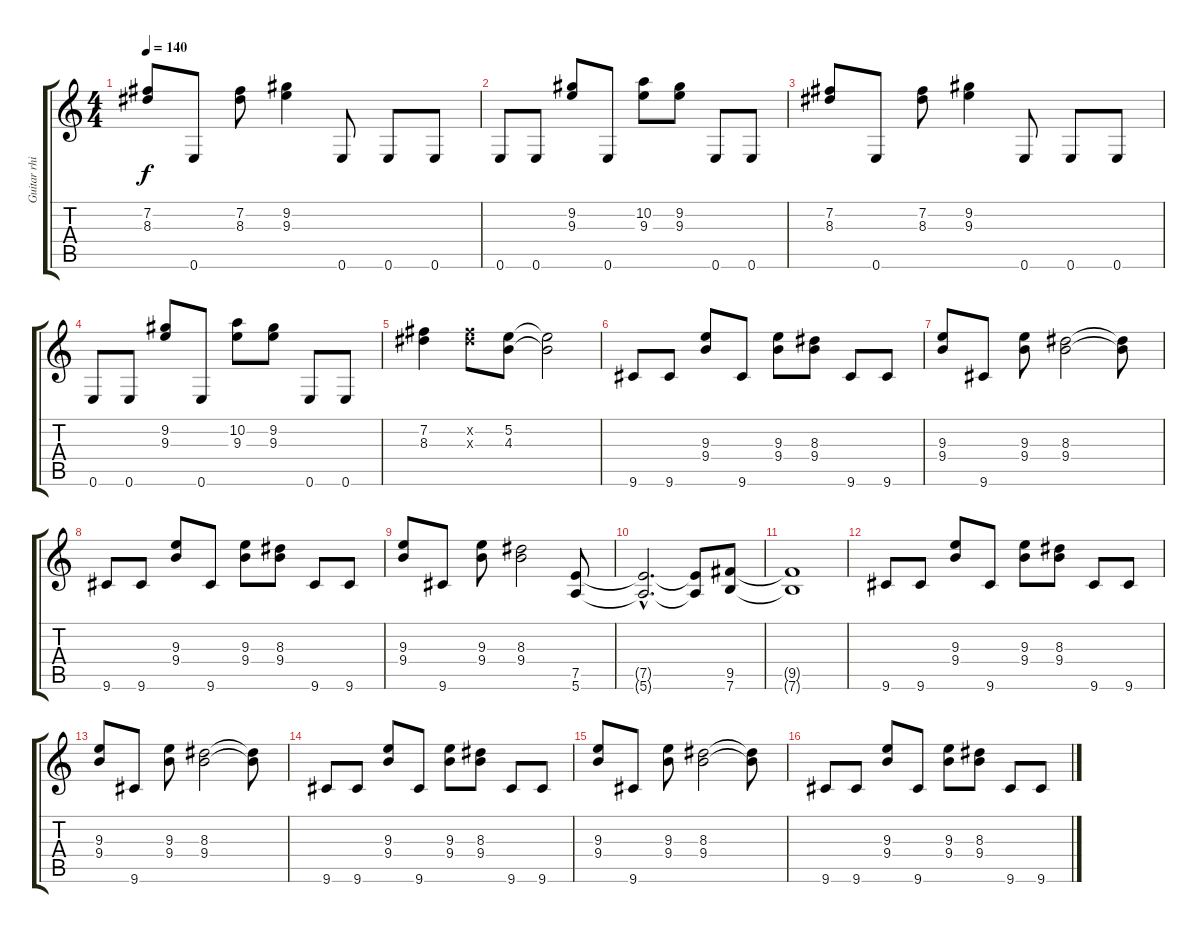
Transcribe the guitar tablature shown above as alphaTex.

\track ("Guitar rhithm" "Guitar rhi") {instrument distortionguitar}
\staff {score tabs}
\tuning (E4 B3 G3 D3 A2 E2) {hide}
\ts (4 4)
\tempo 140
\clef g2
\ks c
(7.2 8.3).8{dy f} 0.6.8 (7.2 8.3).8 (9.2 9.3).4 0.6.8 0.6.8 0.6.8 |
0.6.8 0.6.8 (9.2 9.3).8 0.6.8 (10.2 9.3).8 (9.2 9.3).8 0.6.8 0.6.8 |
(7.2 8.3).8 0.6.8 (7.2 8.3).8 (9.2 9.3).4 0.6.8 0.6.8 0.6.8 |
0.6.8 0.6.8 (9.2 9.3).8 0.6.8 (10.2 9.3).8 (9.2 9.3).8 0.6.8 0.6.8 |
(7.2 8.3).4 (7.2{x} 8.3{x}).8 (5.2 4.3).8 (5.2{t} 4.3{t}).2 |
9.6.8 9.6.8 (9.3 9.4).8 9.6.8 (9.3 9.4).8 (8.3 9.4).8 9.6.8 9.6.8 |
(9.3 9.4).8 9.6.8 (9.3 9.4).8 (8.3 9.4).2 (8.3{t} 9.4{t}).8 |
9.6.8 9.6.8 (9.3 9.4).8 9.6.8 (9.3 9.4).8 (8.3 9.4).8 9.6.8 9.6.8 |
(9.3 9.4).8 9.6.8 (9.3 9.4).8 (8.3 9.4).2 (7.5 5.6).8 |
(7.5{hac t} 5.6{hac t}).2{d} (7.5{t} 5.6{t}).8 (9.5 7.6).8 |
(9.5{t} 7.6{t}).1 |
9.6.8 9.6.8 (9.3 9.4).8 9.6.8 (9.3 9.4).8 (8.3 9.4).8 9.6.8 9.6.8 |
(9.3 9.4).8 9.6.8 (9.3 9.4).8 (8.3 9.4).2 (8.3{t} 9.4{t}).8 |
9.6.8 9.6.8 (9.3 9.4).8 9.6.8 (9.3 9.4).8 (8.3 9.4).8 9.6.8 9.6.8 |
(9.3 9.4).8 9.6.8 (9.3 9.4).8 (8.3 9.4).2 (8.3{t} 9.4{t}).8 |
9.6.8 9.6.8 (9.3 9.4).8 9.6.8 (9.3 9.4).8 (8.3 9.4).8 9.6.8 9.6.8
